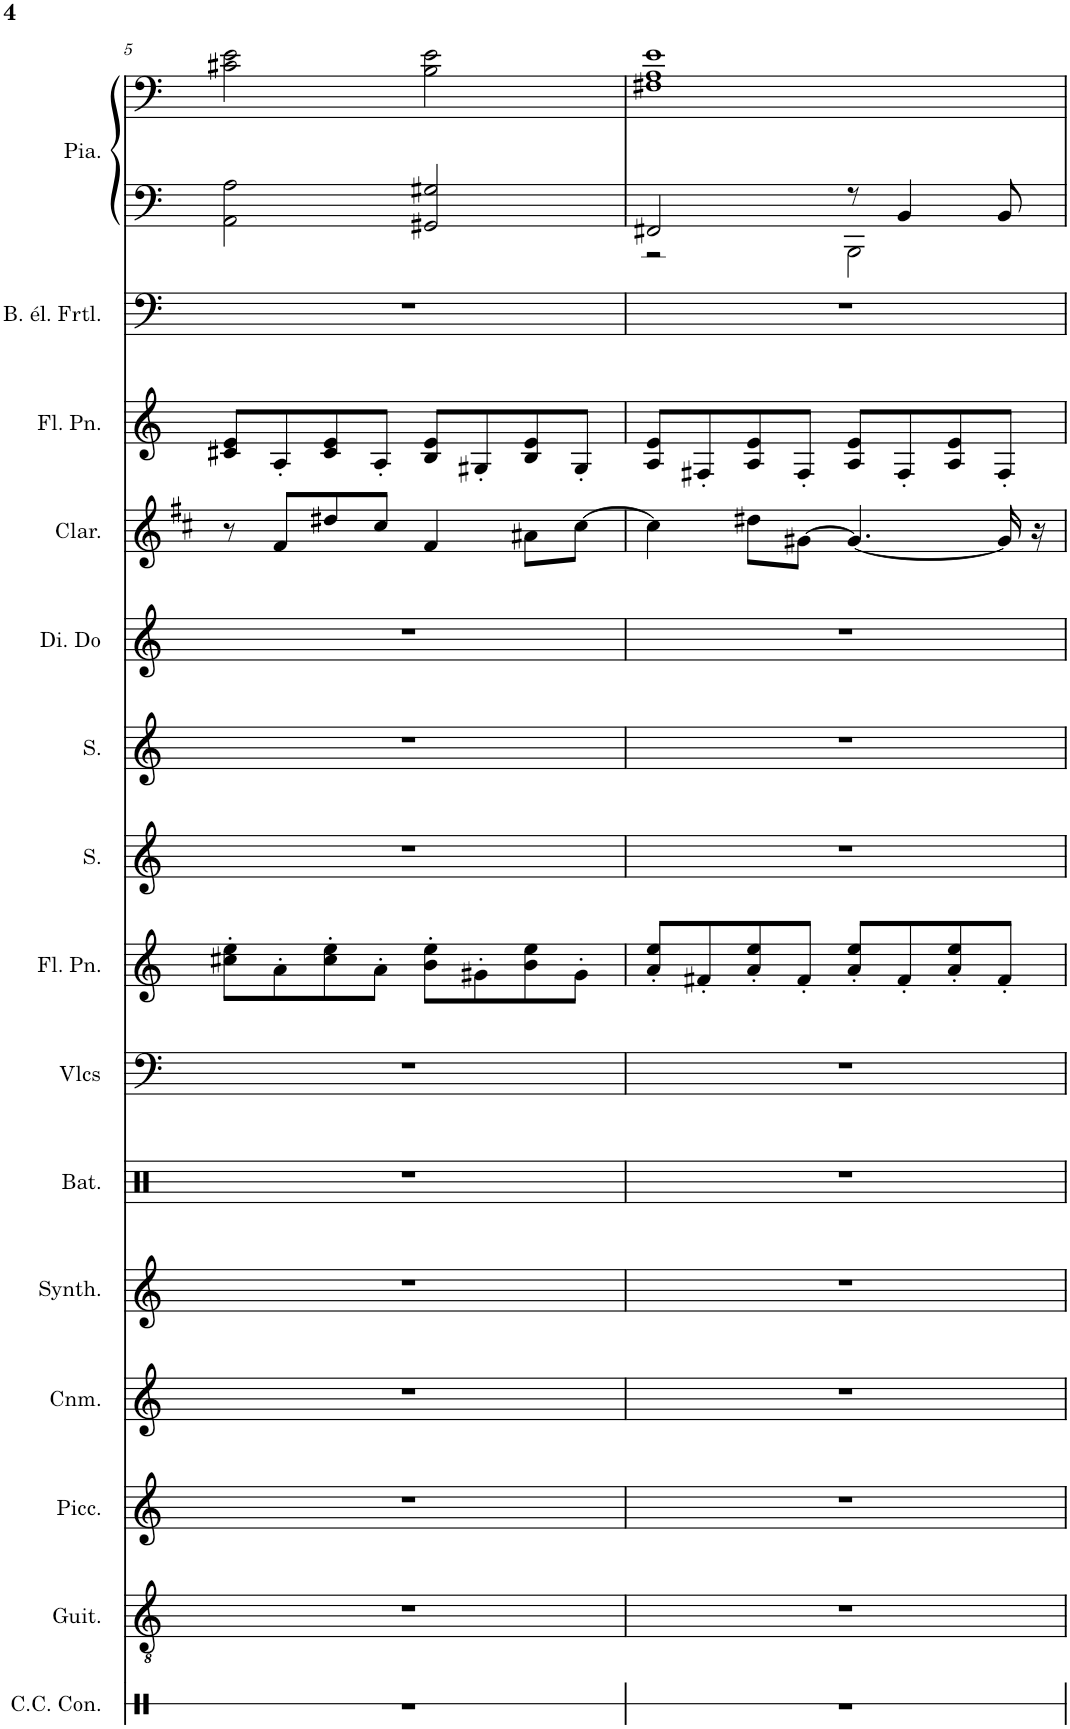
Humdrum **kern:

**kern	**kern	**kern	**kern	**kern	**kern	**kern	**kern	**kern	**kern	**kern	**kern	**kern	**kern	**kern	**kern
*part15	*part14	*part13	*part12	*part11	*part10	*part9	*part8	*part7	*part6	*part5	*part4	*part3	*part2	*part1	*part1
*staff16	*staff15	*staff14	*staff13	*staff12	*staff11	*staff10	*staff9	*staff8	*staff7	*staff6	*staff5	*staff4	*staff3	*staff2	*staff1
*I"Caisse claire de concert, SYNTH DRUM	*I"Guitare acoustique, MUTED GTR	*I"Piccolo, PICCOLO	*I"Cornemuse, BAG PIPE	*I"Synthétiseur de sinusoïdes, OCARINA	*I"Batterie, DRUMS	*I"Violoncelles, STRINGS	*I"Flûte de Pan, PAN FLUTE	*I"Soprano, CHOIR AAHS	*I"Soprano, CHOIR AAHS	*I"Dizi en Do, PICCOLO	*I"Clarinette	*I"Flûte de Pan, PAN FLUTE	*I"Basse électrique fretless, FRETLESS	*I"Piano, A.PIANO 2	*
*I'C.C. Con.	*I'Guit.	*I'Picc.	*I'Cnm.	*I'Synth.	*I'Bat.	*I'Vlcs	*I'Fl. Pn.	*I'S.	*I'S.	*I'Di. Do	*I'Clar.	*I'Fl. Pn.	*I'B. él. Frtl.	*I'Pia.	*
!!LO:PB:g=z
*clefX	*clefGv2	*clefG2	*clefG2	*clefG2	*clefX	*clefF4	*clefG2	*clefG2	*clefG2	*clefG2	*clefG2	*clefG2	*clefF4	*clefF4	*clefF4
*	*	*Trd-7c-12	*Trd1c2	*	*	*	*	*	*	*Trd-7c-12	*Trd1c2	*	*Trd7c12	*	*
*k[]	*k[]	*k[]	*k[]	*k[]	*k[]	*k[]	*k[]	*k[]	*k[]	*k[]	*k[f#c#]	*k[]	*k[]	*k[]	*k[]
*M4/4	*M4/4	*M4/4	*M4/4	*M4/4	*M4/4	*M4/4	*M4/4	*M4/4	*M4/4	*M4/4	*M4/4	*M4/4	*M4/4	*M4/4	*M4/4
=5	=5	=5	=5	=5	=5	=5	=5	=5	=5	=5	=5	=5	=5	=5	=5
1r	1r	1r	1r	1r	1r	1r	8cc#X\' 8ee\'L	1r	1r	1r	8r	8c#X/ 8e/L	1r	2AA\ 2A\	2c#X\ 2e\
.	.	.	.	.	.	.	8a'\	.	.	.	8f#/L	8A'/	.	.	.
.	.	.	.	.	.	.	8cc#\' 8ee\'	.	.	.	8dd#X/	8c#/ 8e/	.	.	.
.	.	.	.	.	.	.	8a'\J	.	.	.	8cc#/J	8A'/J	.	.	.
.	.	.	.	.	.	.	8b\' 8ee\'L	.	.	.	4f#/	8B/ 8e/L	.	2GG#X/ 2G#X/	2B\ 2e\
.	.	.	.	.	.	.	8g#X'\	.	.	.	.	8G#X'/	.	.	.
.	.	.	.	.	.	.	8b\ 8ee\	.	.	.	8a#X\L	8B/ 8e/	.	.	.
.	.	.	.	.	.	.	8g#'\J	.	.	.	[8cc#\J	8G#'/J	.	.	.
=6	=6	=6	=6	=6	=6	=6	=6	=6	=6	=6	=6	=6	=6	=6	=6
*	*	*	*	*	*	*	*	*	*	*	*	*	*	*^	*
1r	1r	1r	1r	1r	1r	1r	8a/' 8ee/'L	1r	1r	1r	4cc#\]	8A/ 8e/L	1r	2FF#X/	2r	1F#X 1A 1e
.	.	.	.	.	.	.	8f#X'/	.	.	.	.	8F#X'/	.	.	.	.
.	.	.	.	.	.	.	8a/' 8ee/'	.	.	.	8dd#X\L	8A/ 8e/	.	.	.	.
.	.	.	.	.	.	.	8f#'/J	.	.	.	[8g#X\J	8F#'/J	.	.	.	.
.	.	.	.	.	.	.	8a/' 8ee/'L	.	.	.	4.g#/_	8A/ 8e/L	.	8r	2BBB\	.
.	.	.	.	.	.	.	8f#'/	.	.	.	.	8F#'/	.	4BB/	.	.
.	.	.	.	.	.	.	8a/' 8ee/'	.	.	.	.	8A/ 8e/	.	.	.	.
.	.	.	.	.	.	.	8f#'/J	.	.	.	16g#/]	8F#'/J	.	8BB/	.	.
.	.	.	.	.	.	.	.	.	.	.	16r	.	.	.	.	.
*	*	*	*	*	*	*	*	*	*	*	*	*	*	*v	*v	*
=	=	=	=	=	=	=	=	=	=	=	=	=	=	=	=
*-	*-	*-	*-	*-	*-	*-	*-	*-	*-	*-	*-	*-	*-	*-	*-
